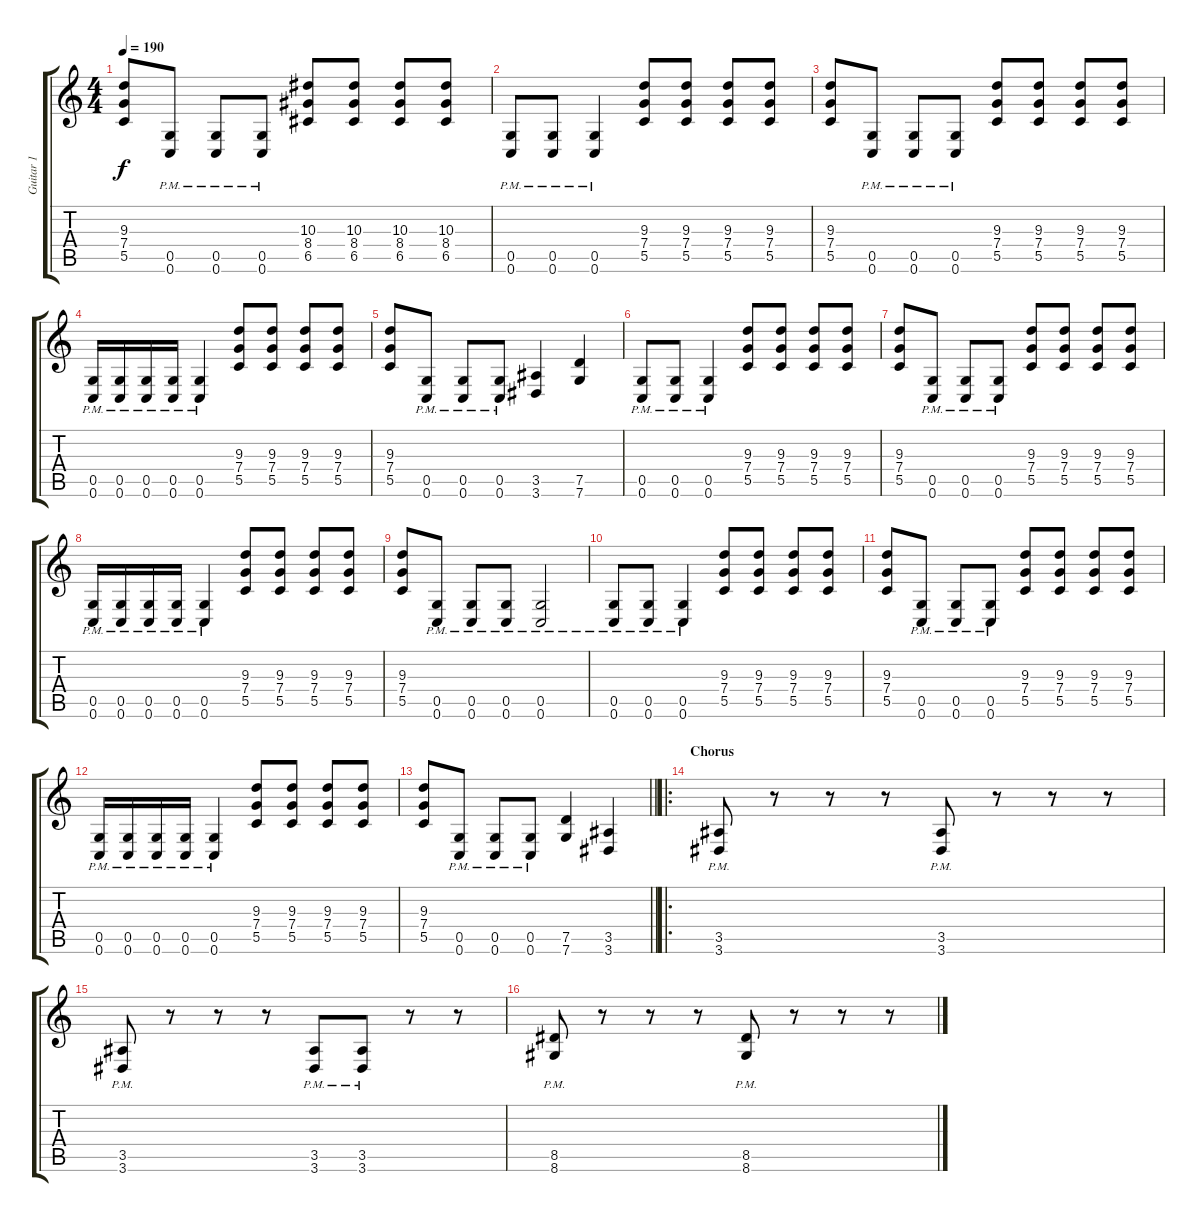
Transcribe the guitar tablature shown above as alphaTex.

\track ("Guitar 1" "Guitar 1") {instrument distortionguitar}
\staff {score tabs}
\tuning (D4 A3 F3 C3 G2 C2) {hide}
\ts (4 4)
\tempo 190
\clef g2
\ks c
(9.3 7.4 5.5).8{dy f} (0.5{pm} 0.6{pm}).8 (0.5{pm} 0.6{pm}).8 (0.5{pm} 0.6{pm}).8 (10.3 8.4 6.5).8 (10.3 8.4 6.5).8 (10.3 8.4 6.5).8 (10.3 8.4 6.5).8 |
(0.5{pm} 0.6{pm}).8 (0.5{pm} 0.6{pm}).8 (0.5{pm} 0.6{pm}).4 (9.3 7.4 5.5).8 (9.3 7.4 5.5).8 (9.3 7.4 5.5).8 (9.3 7.4 5.5).8 |
(9.3 7.4 5.5).8 (0.5{pm} 0.6{pm}).8 (0.5{pm} 0.6{pm}).8 (0.5{pm} 0.6{pm}).8 (9.3 7.4 5.5).8 (9.3 7.4 5.5).8 (9.3 7.4 5.5).8 (9.3 7.4 5.5).8 |
(0.5{pm} 0.6{pm}).16 (0.5{pm} 0.6{pm}).16 (0.5{pm} 0.6{pm}).16 (0.5{pm} 0.6{pm}).16 (0.5{pm} 0.6{pm}).4 (9.3 7.4 5.5).8 (9.3 7.4 5.5).8 (9.3 7.4 5.5).8 (9.3 7.4 5.5).8 |
(9.3 7.4 5.5).8 (0.5{pm} 0.6{pm}).8 (0.5{pm} 0.6{pm}).8 (0.5{pm} 0.6{pm}).8 (3.5 3.6).4 (7.5 7.6).4 |
(0.5{pm} 0.6{pm}).8 (0.5{pm} 0.6{pm}).8 (0.5{pm} 0.6{pm}).4 (9.3 7.4 5.5).8 (9.3 7.4 5.5).8 (9.3 7.4 5.5).8 (9.3 7.4 5.5).8 |
(9.3 7.4 5.5).8 (0.5{pm} 0.6{pm}).8 (0.5{pm} 0.6{pm}).8 (0.5{pm} 0.6{pm}).8 (9.3 7.4 5.5).8 (9.3 7.4 5.5).8 (9.3 7.4 5.5).8 (9.3 7.4 5.5).8 |
(0.5{pm} 0.6{pm}).16 (0.5{pm} 0.6{pm}).16 (0.5{pm} 0.6{pm}).16 (0.5{pm} 0.6{pm}).16 (0.5{pm} 0.6{pm}).4 (9.3 7.4 5.5).8 (9.3 7.4 5.5).8 (9.3 7.4 5.5).8 (9.3 7.4 5.5).8 |
(9.3 7.4 5.5).8 (0.5{pm} 0.6{pm}).8 (0.5{pm} 0.6{pm}).8 (0.5{pm} 0.6{pm}).8 (0.5{pm} 0.6).2 |
(0.5{pm} 0.6{pm}).8 (0.5{pm} 0.6{pm}).8 (0.5{pm} 0.6{pm}).4 (9.3 7.4 5.5).8 (9.3 7.4 5.5).8 (9.3 7.4 5.5).8 (9.3 7.4 5.5).8 |
(9.3 7.4 5.5).8 (0.5{pm} 0.6{pm}).8 (0.5{pm} 0.6{pm}).8 (0.5{pm} 0.6{pm}).8 (9.3 7.4 5.5).8 (9.3 7.4 5.5).8 (9.3 7.4 5.5).8 (9.3 7.4 5.5).8 |
(0.5{pm} 0.6{pm}).16 (0.5{pm} 0.6{pm}).16 (0.5{pm} 0.6{pm}).16 (0.5{pm} 0.6{pm}).16 (0.5{pm} 0.6{pm}).4 (9.3 7.4 5.5).8 (9.3 7.4 5.5).8 (9.3 7.4 5.5).8 (9.3 7.4 5.5).8 |
\barLineRight lightlight
(9.3 7.4 5.5).8 (0.5{pm} 0.6{pm}).8 (0.5{pm} 0.6{pm}).8 (0.5{pm} 0.6{pm}).8 (7.5 7.6).4 (3.5 3.6).4 |
\ro
\section ("" "Chorus")
(3.5{pm} 3.6{pm}).8 r.8 r.8 r.8 (3.5{pm} 3.6{pm}).8 r.8 r.8 r.8 |
(3.5{pm} 3.6{pm}).8 r.8 r.8 r.8 (3.5{pm} 3.6{pm}).8 (3.5 3.6{pm}).8 r.8 r.8 |
(8.5{pm} 8.6{pm}).8 r.8 r.8 r.8 (8.5{pm} 8.6{pm}).8 r.8 r.8 r.8
